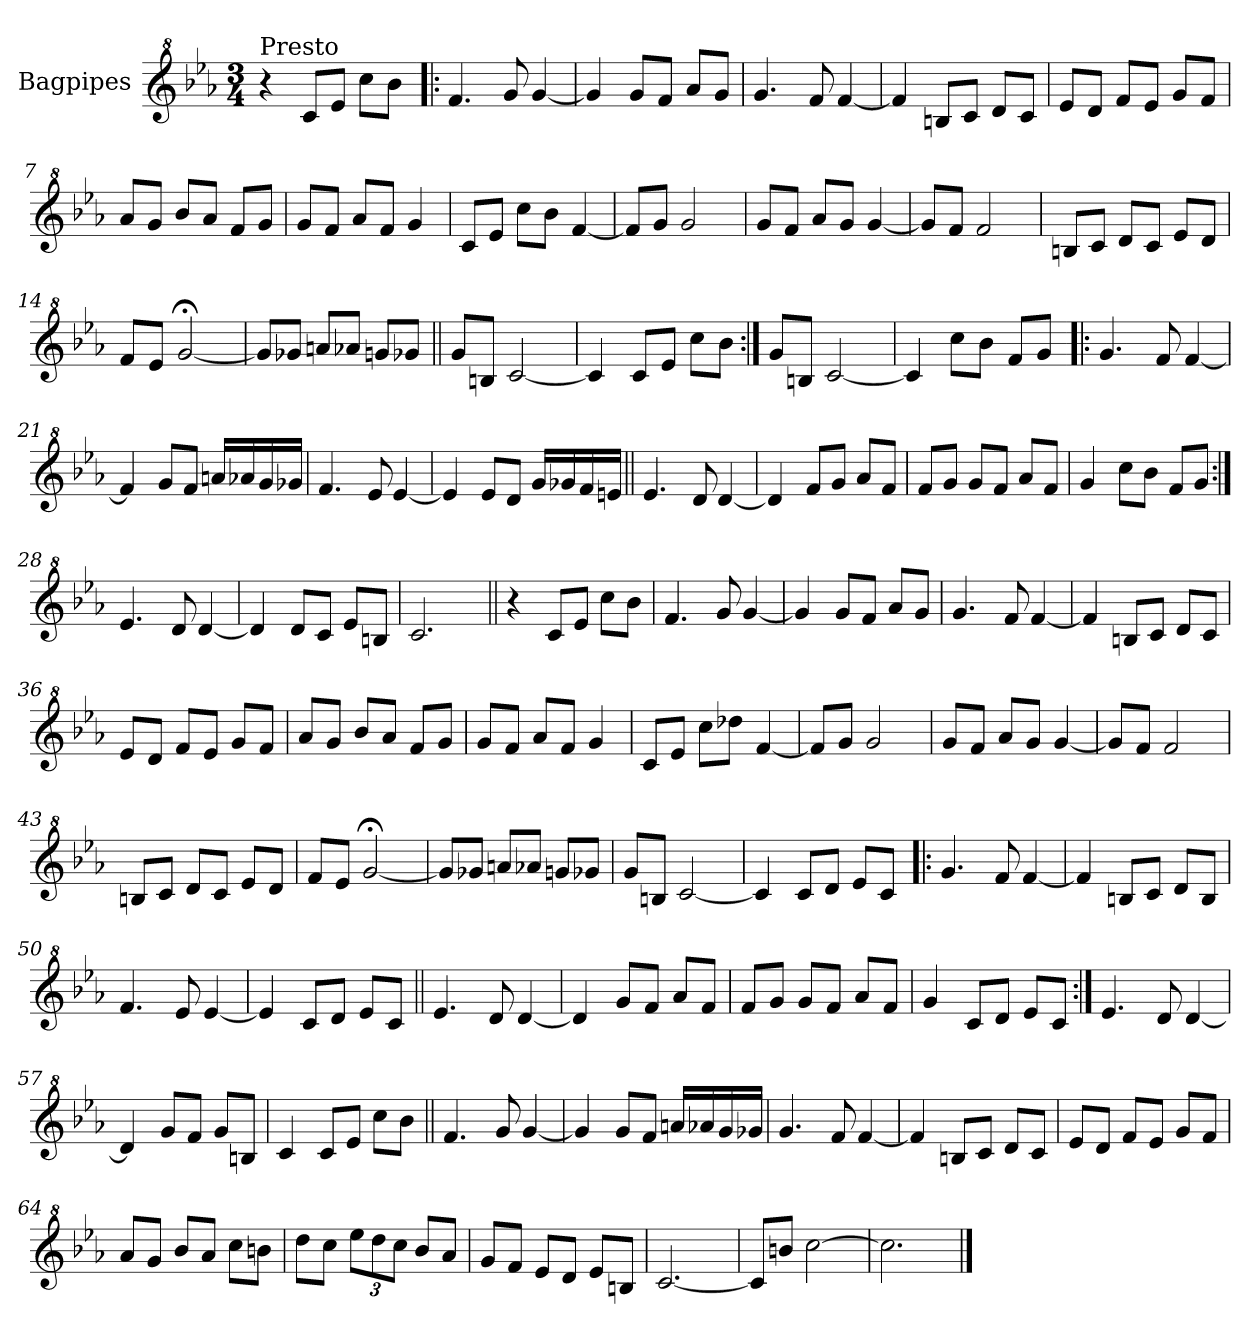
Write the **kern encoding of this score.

**kern
*part1
*staff1
*I"Bagpipes
*I'Bag
*clefG^2
*k[b-e-a-]
*E-:
*M3/4
=1
!LO:TX:a:t=Presto
4r
8cc/L
8ee-/J
8ccc\L
8bb-\J
=2!|:
4.ff/
8gg/
[4gg/
=3
4gg/]
8gg/L
8ff/J
8aa-/L
8gg/J
=4
4.gg/
8ff/
[4ff/
=5
4ff/]
8bn/L
8cc/J
8dd/L
8cc/J
=6
8ee-/L
8dd/J
8ff/L
8ee-/J
8gg/L
8ff/J
=7
8aa-/L
8gg/J
8bb-/L
8aa-/J
8ff/L
8gg/J
=8
8gg/L
8ff/J
8aa-/L
8ff/J
4gg/
!!LO:LB:g=z
=9
8cc/L
8ee-/J
8ccc\L
8bb-\J
[4ff/
=10
8ff/L]
8gg/J
2gg/
=11
8gg/L
8ff/J
8aa-/L
8gg/J
[4gg/
=12
8gg/L]
8ff/J
2ff/
=13
8bn/L
8cc/J
8dd/L
8cc/J
8ee-/L
8dd/J
=14
8ff/L
8ee-/J
[2gg;</
=15
8gg/L]
8gg-X/J
8aan/L
8aa-X/J
8ggn/L
8gg-X/J
=16||
8gg/L
8bn/J
[2cc/
!!LO:LB:g=z
=17
4cc/]
8cc/L
8ee-/J
8ccc\L
8bb-\J
=18:|!
8gg/L
8bn/J
[2cc/
=19
4cc/]
8ccc\L
8bb-\J
8ff/L
8gg/J
=20!|:
4.gg/
8ff/
[4ff/
=21
4ff/]
8gg/L
8ff/J
16aan/LL
16aa-X/
16gg/
16gg-X/JJ
=22
4.ff/
8ee-/
[4ee-/
=23
4ee-/]
8ee-/L
8dd/J
16gg/LL
16gg-X/
16ff/
16een/JJ
!!LO:LB:g=z
=24||
4.ee-/
8dd/
[4dd/
=25
4dd/]
8ff/L
8gg/J
8aa-/L
8ff/J
=26
8ff/L
8gg/J
8gg/L
8ff/J
8aa-/L
8ff/J
=27
4gg/
8ccc\L
8bb-\J
8ff/L
8gg/J
=28:|!
4.ee-/
8dd/
[4dd/
=29
4dd/]
8dd/L
8cc/J
8ee-/L
8bn/J
=30
2.cc/
=31||
4r
8cc/L
8ee-/J
8ccc\L
8bb-\J
=32
4.ff/
8gg/
[4gg/
!!LO:LB:g=z
=33
4gg/]
8gg/L
8ff/J
8aa-/L
8gg/J
=34
4.gg/
8ff/
[4ff/
=35
4ff/]
8bn/L
8cc/J
8dd/L
8cc/J
=36
8ee-/L
8dd/J
8ff/L
8ee-/J
8gg/L
8ff/J
=37
8aa-/L
8gg/J
8bb-/L
8aa-/J
8ff/L
8gg/J
=38
8gg/L
8ff/J
8aa-/L
8ff/J
4gg/
=39
8cc/L
8ee-/J
8ccc\L
8ddd-X\J
[4ff/
=40
8ff/L]
8gg/J
2gg/
!!LO:LB:g=z
=41
8gg/L
8ff/J
8aa-/L
8gg/J
[4gg/
=42
8gg/L]
8ff/J
2ff/
=43
8bn/L
8cc/J
8dd/L
8cc/J
8ee-/L
8dd/J
=44
8ff/L
8ee-/J
[2gg;</
=45
8gg/L]
8gg-X/J
8aan/L
8aa-X/J
8ggn/L
8gg-X/J
=46
8gg/L
8bn/J
[2cc/
=47
4cc/]
8cc/L
8dd/J
8ee-/L
8cc/J
=48!|:
4.gg/
8ff/
[4ff/
!!LO:LB:g=z
=49
4ff/]
8bn/L
8cc/J
8dd/L
8b/J
=50
4.ff/
8ee-/
[4ee-/
=51
4ee-/]
8cc/L
8dd/J
8ee-/L
8cc/J
=52||
4.ee-/
8dd/
[4dd/
=53
4dd/]
8gg/L
8ff/J
8aa-/L
8ff/J
=54
8ff/L
8gg/J
8gg/L
8ff/J
8aa-/L
8ff/J
=55
4gg/
8cc/L
8dd/J
8ee-/L
8cc/J
=56:|!
4.ee-/
8dd/
[4dd/
!!LO:LB:g=z
=57
4dd/]
8gg/L
8ff/J
8gg/L
8bn/J
=58
4cc/
8cc/L
8ee-/J
8ccc\L
8bb-\J
=59||
4.ff/
8gg/
[4gg/
=60
4gg/]
8gg/L
8ff/J
16aan/LL
16aa-X/
16gg/
16gg-X/JJ
=61
4.gg/
8ff/
[4ff/
=62
4ff/]
8bn/L
8cc/J
8dd/L
8cc/J
=63
8ee-/L
8dd/J
8ff/L
8ee-/J
8gg/L
8ff/J
!!LO:LB:g=z
=64
8aa-/L
8gg/J
8bb-/L
8aa-/J
8ccc\L
8bbn\J
=65
8ddd\L
8ccc\J
*Xbrackettup
12eee-\L
12ddd\
12ccc\J
8bb-/L
8aa-/J
=66
8gg/L
8ff/J
8ee-/L
8dd/J
8ee-/L
8bn/J
=67
[2.cc/
=68
8cc/L]
8bbn/J
[2ccc\
=69
2.ccc\]
==
*-
